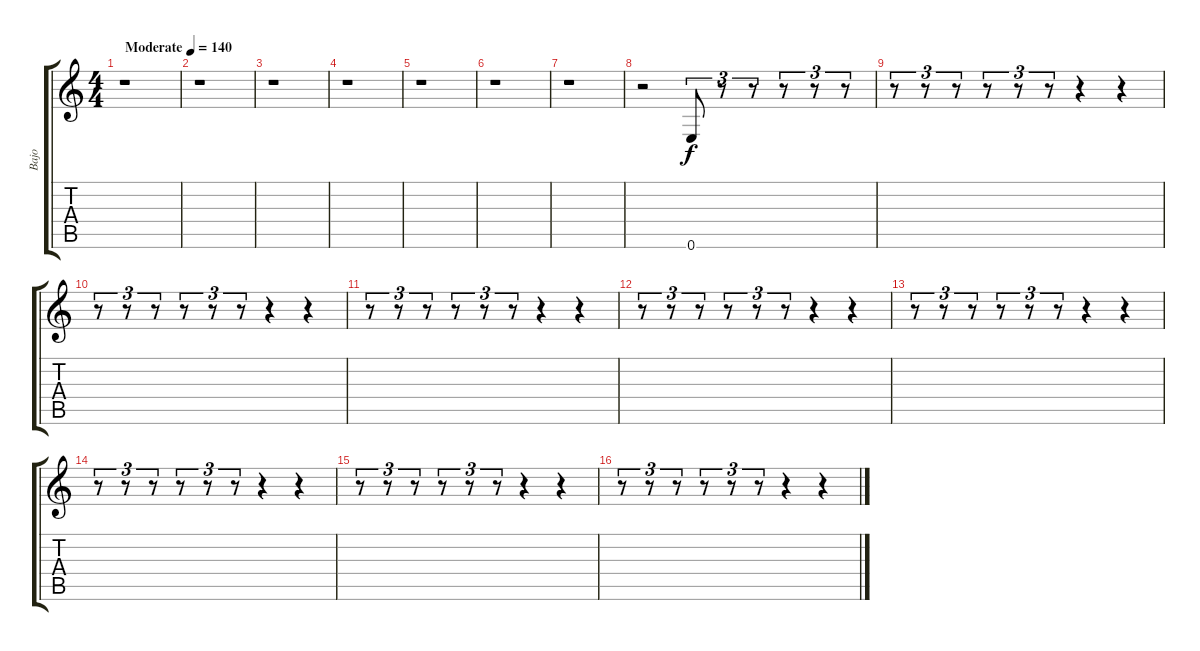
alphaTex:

\track ("Bajo" "Bajo") {instrument electricbasspick}
\staff {score tabs}
\tuning (E4 B3 G3 D3 A2 E2) {hide}
\ts (4 4)
\tempo (140 "Moderate")
\clef g2
\ks c
r.1{dy f instrument electricbasspick} |
r.1 |
r.1 |
r.1 |
r.1 |
r.1 |
r.1 |
r.2 0.6.8{tu (3 2)} r.8{tu (3 2)} r.8{tu (3 2)} r.8{tu (3 2)} r.8{tu (3 2)} r.8{tu (3 2)} |
r.8{tu (3 2)} r.8{tu (3 2)} r.8{tu (3 2)} r.8{tu (3 2)} r.8{tu (3 2)} r.8{tu (3 2)} r.4 r.4 |
r.8{tu (3 2)} r.8{tu (3 2)} r.8{tu (3 2)} r.8{tu (3 2)} r.8{tu (3 2)} r.8{tu (3 2)} r.4 r.4 |
r.8{tu (3 2)} r.8{tu (3 2)} r.8{tu (3 2)} r.8{tu (3 2)} r.8{tu (3 2)} r.8{tu (3 2)} r.4 r.4 |
r.8{tu (3 2)} r.8{tu (3 2)} r.8{tu (3 2)} r.8{tu (3 2)} r.8{tu (3 2)} r.8{tu (3 2)} r.4 r.4 |
r.8{tu (3 2)} r.8{tu (3 2)} r.8{tu (3 2)} r.8{tu (3 2)} r.8{tu (3 2)} r.8{tu (3 2)} r.4 r.4 |
r.8{tu (3 2)} r.8{tu (3 2)} r.8{tu (3 2)} r.8{tu (3 2)} r.8{tu (3 2)} r.8{tu (3 2)} r.4 r.4 |
r.8{tu (3 2)} r.8{tu (3 2)} r.8{tu (3 2)} r.8{tu (3 2)} r.8{tu (3 2)} r.8{tu (3 2)} r.4 r.4 |
r.8{tu (3 2)} r.8{tu (3 2)} r.8{tu (3 2)} r.8{tu (3 2)} r.8{tu (3 2)} r.8{tu (3 2)} r.4 r.4
